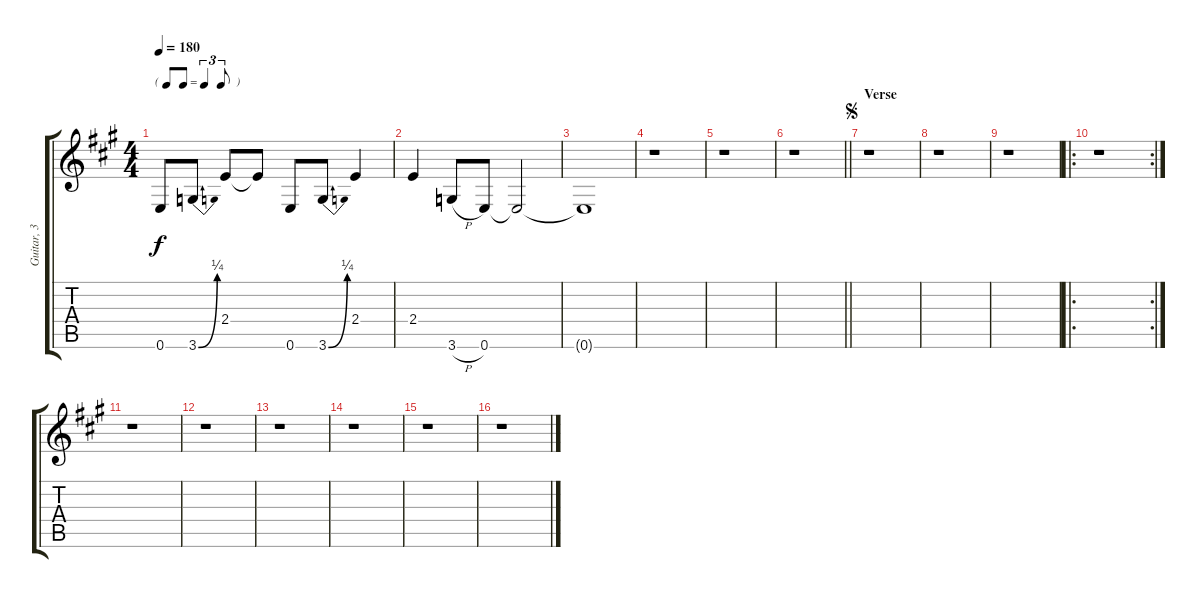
\track ("Guitar, 3" "Guitar, 3") {instrument distortionguitar}
\staff {score tabs}
\tuning (E4 B3 G3 D3 A2 E2) {hide}
\ts (4 4)
\tf triplet8th
\tempo 180
\clef g2
\ks a
0.6.8{dy f} 3.6{be (bend 0 0 60 1)}.8 2.4.8 2.4{t}.8 0.6.8 3.6{be (bend 0 0 60 1)}.8 2.4.4 |
2.4.4 3.6{h}.8 0.6.8 0.6{t}.2 |
0.6{t}.1 |
r.1 |
r.1 |
\barLineRight lightlight
r.1 |
\section ("" "Verse")
\jump segno
r.1 |
r.1 |
r.1 |
\ro
\rc 2
r.1 |
r.1 |
r.1 |
r.1 |
r.1 |
r.1 |
r.1
